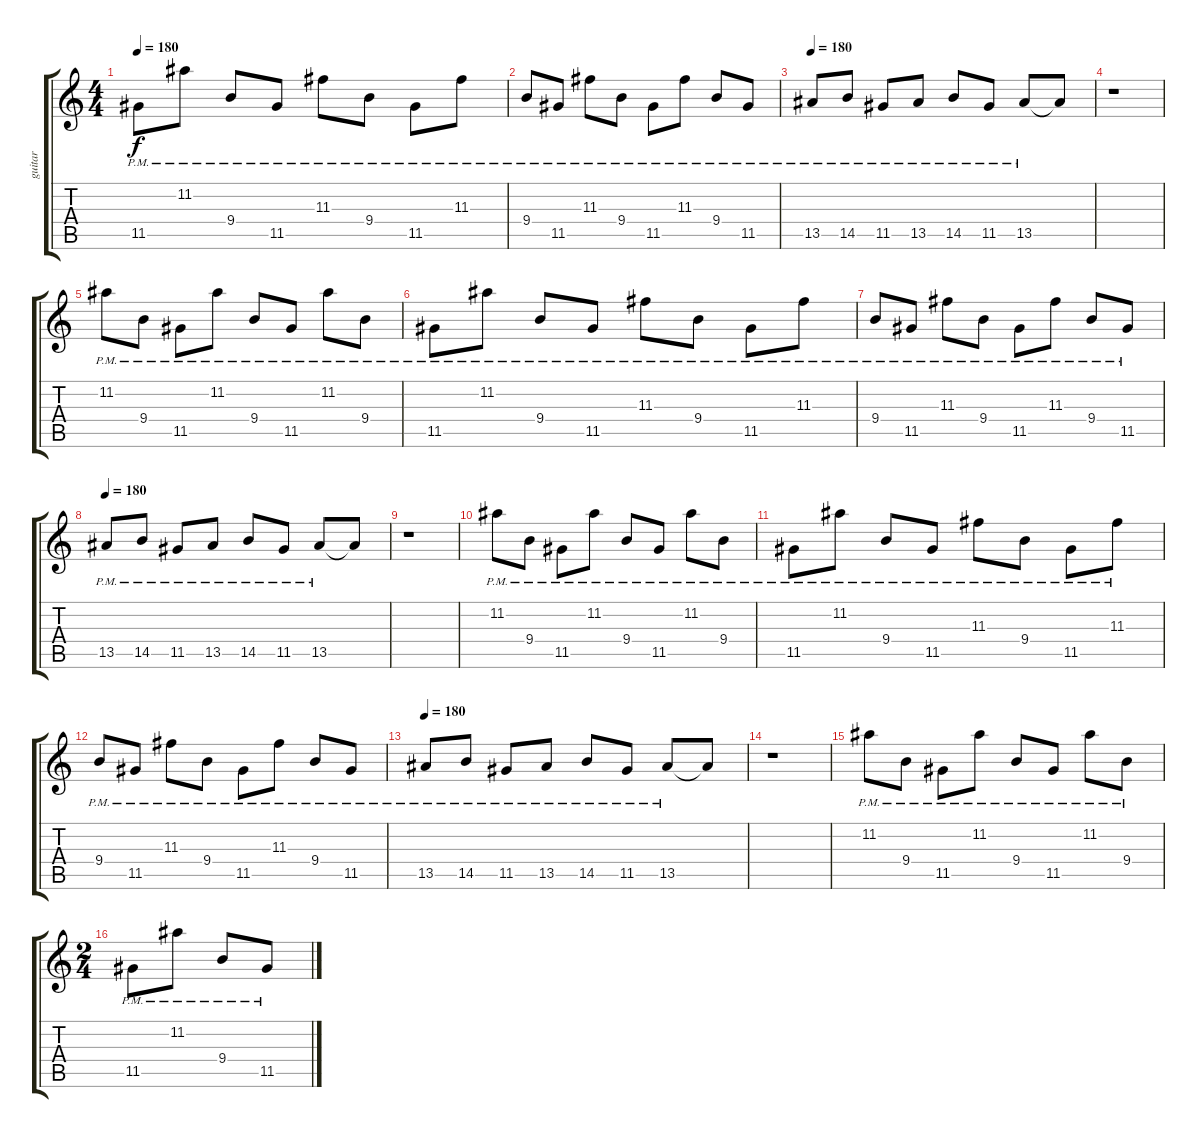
\track ("guitar" "guitar") {instrument distortionguitar}
\staff {score tabs}
\tuning (E4 B3 G3 D3 A2 E2) {hide}
\ts (4 4)
\tempo 180
\clef g2
\ks c
11.5{pm}.8{dy f} 11.2{pm}.8 9.4{pm}.8 11.5{pm}.8 11.3{pm}.8 9.4{pm}.8 11.5{pm}.8 11.3{pm}.8 |
9.4{pm}.8 11.5{pm}.8 11.3{pm}.8 9.4{pm}.8 11.5{pm}.8 11.3{pm}.8 9.4{pm}.8 11.5{pm}.8 |
\tempo 180
13.5{pm}.8 14.5{pm}.8 11.5{pm}.8 13.5{pm}.8 14.5{pm}.8 11.5{pm}.8 13.5{pm}.8 13.5{t}.8 |
r.1 |
11.2{pm}.8 9.4{pm}.8 11.5{pm}.8 11.2{pm}.8 9.4{pm}.8 11.5{pm}.8 11.2{pm}.8 9.4{pm}.8 |
11.5{pm}.8 11.2{pm}.8 9.4{pm}.8 11.5{pm}.8 11.3{pm}.8 9.4{pm}.8 11.5{pm}.8 11.3{pm}.8 |
9.4{pm}.8 11.5{pm}.8 11.3{pm}.8 9.4{pm}.8 11.5{pm}.8 11.3{pm}.8 9.4{pm}.8 11.5{pm}.8 |
\tempo 180
13.5{pm}.8 14.5{pm}.8 11.5{pm}.8 13.5{pm}.8 14.5{pm}.8 11.5{pm}.8 13.5{pm}.8 13.5{t}.8 |
r.1 |
11.2{pm}.8 9.4{pm}.8 11.5{pm}.8 11.2{pm}.8 9.4{pm}.8 11.5{pm}.8 11.2{pm}.8 9.4{pm}.8 |
11.5{pm}.8 11.2{pm}.8 9.4{pm}.8 11.5{pm}.8 11.3{pm}.8 9.4{pm}.8 11.5{pm}.8 11.3{pm}.8 |
9.4{pm}.8 11.5{pm}.8 11.3{pm}.8 9.4{pm}.8 11.5{pm}.8 11.3{pm}.8 9.4{pm}.8 11.5{pm}.8 |
\tempo 180
13.5{pm}.8 14.5{pm}.8 11.5{pm}.8 13.5{pm}.8 14.5{pm}.8 11.5{pm}.8 13.5{pm}.8 13.5{t}.8 |
r.1 |
11.2{pm}.8 9.4{pm}.8 11.5{pm}.8 11.2{pm}.8 9.4{pm}.8 11.5{pm}.8 11.2{pm}.8 9.4{pm}.8 |
\ts (2 4)
11.5{pm}.8 11.2{pm}.8 9.4{pm}.8 11.5{pm}.8
